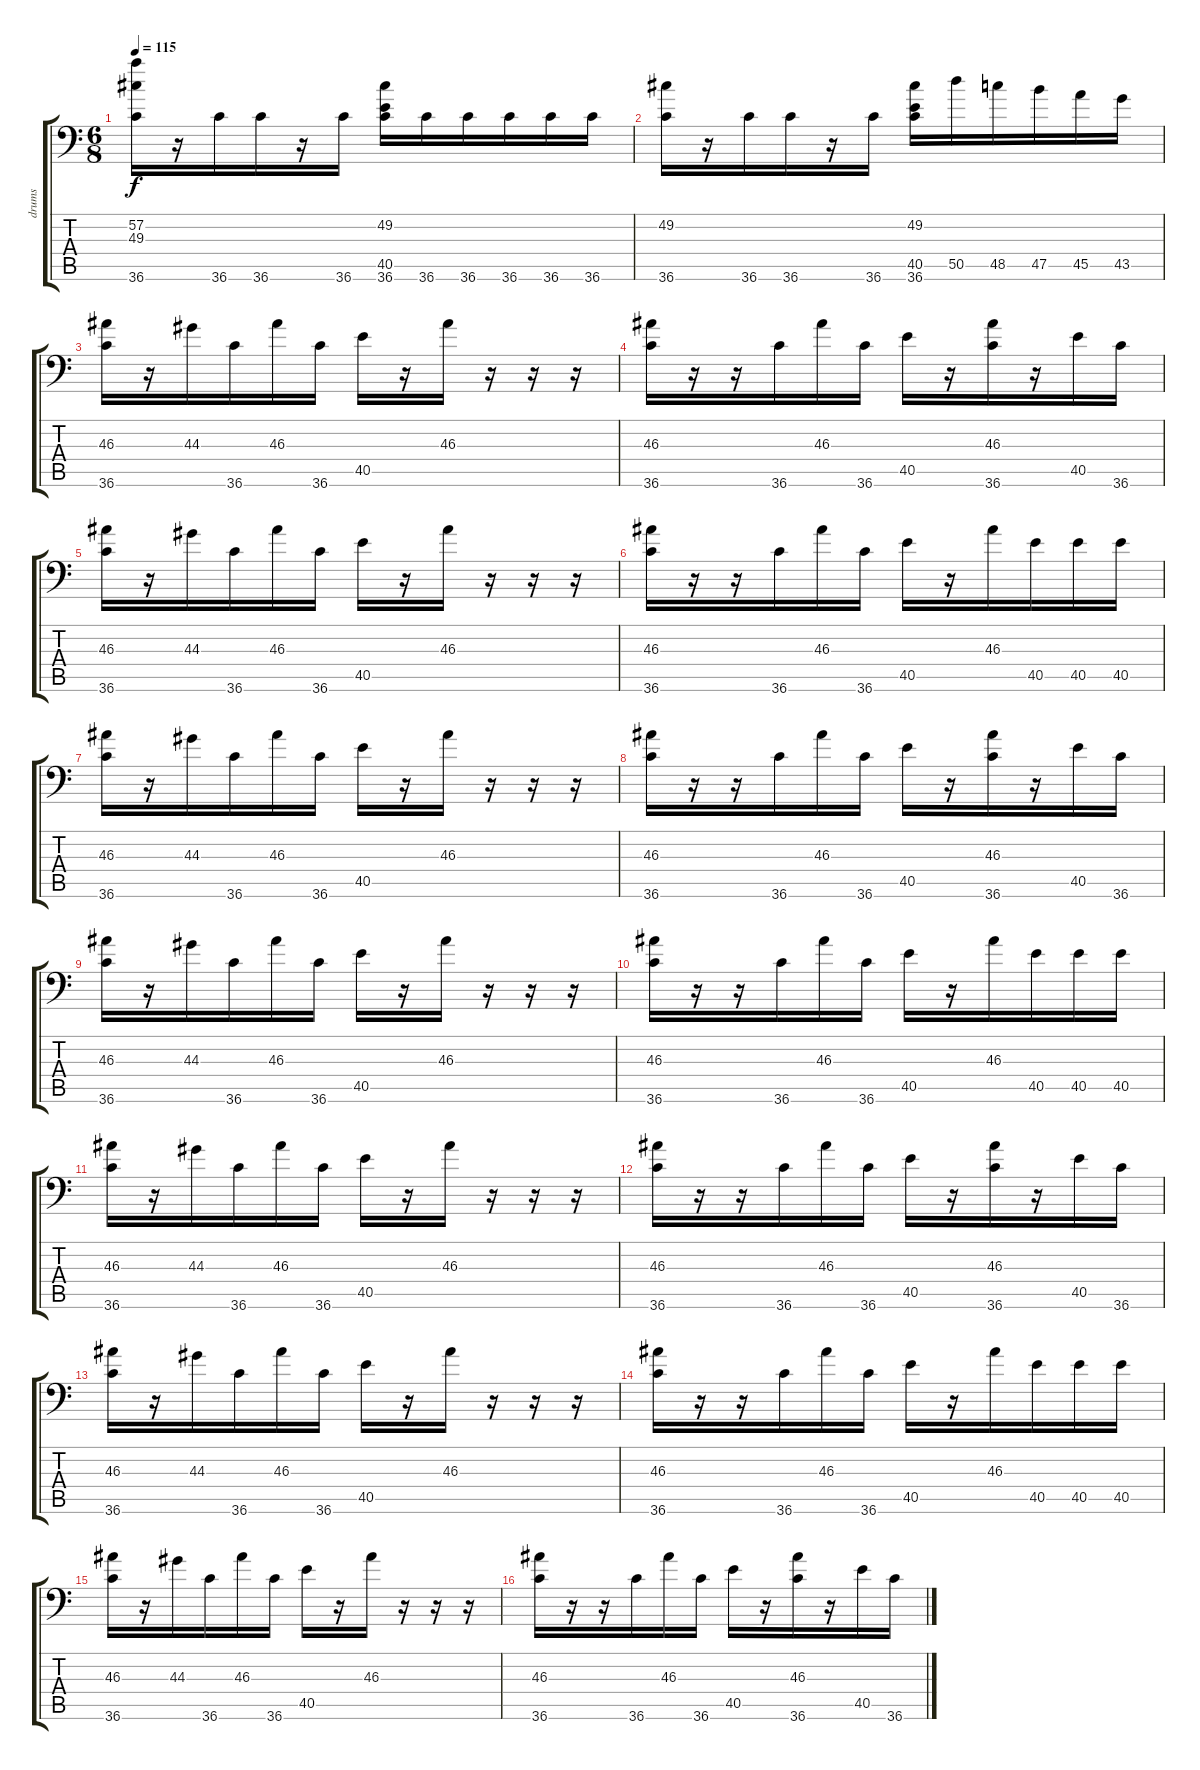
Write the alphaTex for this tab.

\track ("drums" "drums") {instrument acousticgrandpiano}
\staff {score tabs}
\tuning (C-1 C-1 C-1 C-1 C-1 C-1) {hide}
\ts (6 8)
\tempo 115
\clef f4
\ks c
(57.2 49.3 36.6).16{dy f} r.16 36.6.16 36.6.16 r.16 36.6.16 (49.2 40.5 36.6).16 36.6.16 36.6.16 36.6.16 36.6.16 36.6.16 |
(49.2 36.6).16 r.16 36.6.16 36.6.16 r.16 36.6.16 (49.2 40.5 36.6).16 50.5.16 48.5.16 47.5.16 45.5.16 43.5.16 |
(46.3 36.6).16 r.16 44.3.16 36.6.16 46.3.16 36.6.16 40.5.16 r.16 46.3.16 r.16 r.16 r.16 |
(46.3 36.6).16 r.16 r.16 36.6.16 46.3.16 36.6.16 40.5.16 r.16 (46.3 36.6).16 r.16 40.5.16 36.6.16 |
(46.3 36.6).16 r.16 44.3.16 36.6.16 46.3.16 36.6.16 40.5.16 r.16 46.3.16 r.16 r.16 r.16 |
(46.3 36.6).16 r.16 r.16 36.6.16 46.3.16 36.6.16 40.5.16 r.16 46.3.16 40.5.16 40.5.16 40.5.16 |
(46.3 36.6).16 r.16 44.3.16 36.6.16 46.3.16 36.6.16 40.5.16 r.16 46.3.16 r.16 r.16 r.16 |
(46.3 36.6).16 r.16 r.16 36.6.16 46.3.16 36.6.16 40.5.16 r.16 (46.3 36.6).16 r.16 40.5.16 36.6.16 |
(46.3 36.6).16 r.16 44.3.16 36.6.16 46.3.16 36.6.16 40.5.16 r.16 46.3.16 r.16 r.16 r.16 |
(46.3 36.6).16 r.16 r.16 36.6.16 46.3.16 36.6.16 40.5.16 r.16 46.3.16 40.5.16 40.5.16 40.5.16 |
(46.3 36.6).16 r.16 44.3.16 36.6.16 46.3.16 36.6.16 40.5.16 r.16 46.3.16 r.16 r.16 r.16 |
(46.3 36.6).16 r.16 r.16 36.6.16 46.3.16 36.6.16 40.5.16 r.16 (46.3 36.6).16 r.16 40.5.16 36.6.16 |
(46.3 36.6).16 r.16 44.3.16 36.6.16 46.3.16 36.6.16 40.5.16 r.16 46.3.16 r.16 r.16 r.16 |
(46.3 36.6).16 r.16 r.16 36.6.16 46.3.16 36.6.16 40.5.16 r.16 46.3.16 40.5.16 40.5.16 40.5.16 |
(46.3 36.6).16 r.16 44.3.16 36.6.16 46.3.16 36.6.16 40.5.16 r.16 46.3.16 r.16 r.16 r.16 |
(46.3 36.6).16 r.16 r.16 36.6.16 46.3.16 36.6.16 40.5.16 r.16 (46.3 36.6).16 r.16 40.5.16 36.6.16
